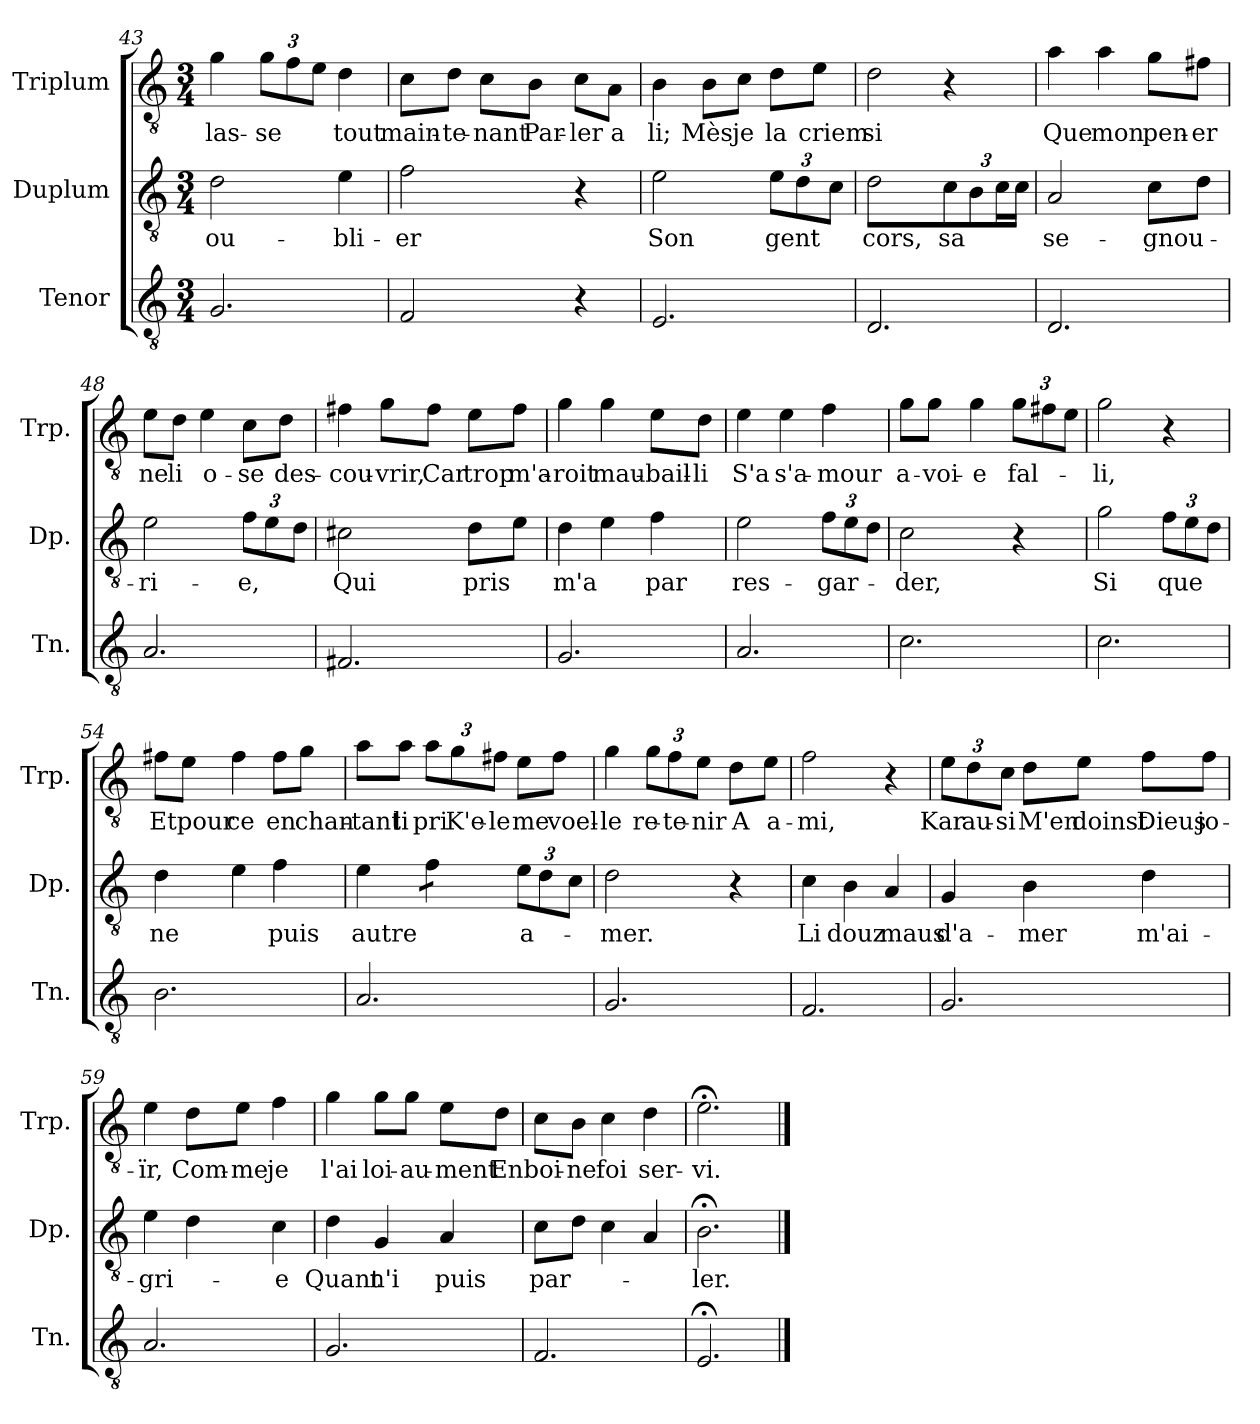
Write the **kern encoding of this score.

**kern	**kern	**text	**kern	**text
*part3	*part2	*part2	*part1	*part1
*staff3	*staff2	*staff2	*staff1	*staff1
*I"Tenor	*I"Duplum	*	*I"Triplum	*
*I'Tn.	*I'Dp.	*	*I'Trp.	*
!!LO:LB:g=z
*clefGv2	*clefGv2	*	*clefGv2	*
*k[]	*k[]	*	*k[]	*
*M3/4	*M3/4	*	*M3/4	*
=43	=43	=43	=43	=43
!	!	!LO:LY:b	!	!LO:LY:b
2.G/	2d\	ou-	4g\	-las-
*	*	*	*Xbrackettup	*
!	!	!	!	!LO:LY:b
.	.	.	12g\L	-se
.	.	.	12f\	.
.	.	.	12e\J	.
!	!	!LO:LY:b	!	!LO:LY:b
.	4e\	-bli-	4d\	tout
=44	=44	=44	=44	=44
!	!	!LO:LY:b	!	!LO:LY:b
2F/	2f\	-er	8c\L	main-
!	!	!	!	!LO:LY:b
.	.	.	8d\J	-te-
!	!	!	!	!LO:LY:b
.	.	.	8c\L	-nant
!	!	!	!	!LO:LY:b
.	.	.	8B\J	Par-
!	!	!	!	!LO:LY:b
4r	4r	.	8c\L	-ler
!	!	!	!	!LO:LY:b
.	.	.	8A\J	a
=45	=45	=45	=45	=45
!	!	!LO:LY:b	!	!LO:LY:b
2.E/	2e\	Son	4B\	li;
!	!	!	!	!LO:LY:b
.	.	.	8B\L	Mès
!	!	!	!	!LO:LY:b
.	.	.	8c\J	je
*	*Xbrackettup	*	*	*
!	!	!LO:LY:b	!	!LO:LY:b
.	12e\L	gent	8d\L	la
.	12d\	.	.	.
!	!	!	!	!LO:LY:b
.	.	.	8e\J	criem
.	12c\J	.	.	.
=46	=46	=46	=46	=46
!	!	!LO:LY:b	!	!LO:LY:b
2.D/	2d\	cors,	2d\	si
!	!	!LO:LY:b	!	!
.	12c\L	sa	4r	.
.	12B\	.	.	.
*	*tremolo	*	*	*
.	24c\	.	.	.
.	24c\JJ	.	.	.
*	*Xtremolo	*	*	*
=47	=47	=47	=47	=47
!	!	!LO:LY:b	!	!LO:LY:b
2.D/	2A/	se-	4a\	Que
!	!	!	!	!LO:LY:b
.	.	.	4a\	mon
!	!	!LO:LY:b	!	!LO:LY:b
.	8c\L	-gnou-	8g\L	pen-
!	!	!	!	!LO:LY:b
.	8d\J	.	8f#X\J	-er
!!LO:LB:g=z
=48	=48	=48	=48	=48
!	!	!LO:LY:b	!	!LO:LY:b
2.A/	2e\	-ri-	8e\L	ne
!	!	!	!	!LO:LY:b
.	.	.	8d\J	li
!	!	!	!	!LO:LY:b
.	.	.	4e\	o-
!	!	!LO:LY:b	!	!LO:LY:b
.	12f\L	-e,	8c\L	-se
.	12e\	.	.	.
!	!	!	!	!LO:LY:b
.	.	.	8d\J	des-
.	12d\J	.	.	.
=49	=49	=49	=49	=49
!	!	!LO:LY:b	!	!LO:LY:b
2.F#X/	2c#X\	Qui	4f#X\	-cou-
!	!	!	!	!LO:LY:b
.	.	.	8g\L	-vrir,
!	!	!	!	!LO:LY:b
.	.	.	8f#\J	Car
!	!	!LO:LY:b	!	!LO:LY:b
.	8d\L	pris	8e\L	trop
!	!	!	!	!LO:LY:b
.	8e\J	.	8f#\J	m'a-
=50	=50	=50	=50	=50
!	!	!LO:LY:b	!	!LO:LY:b
2.G/	4d\	m'a	4g\	-roit
!	!	!	!	!LO:LY:b
.	4e\	.	4g\	mau-
!	!	!LO:LY:b	!	!LO:LY:b
.	4f\	par	8e\L	-bail-
!	!	!	!	!LO:LY:b
.	.	.	8d\J	-li
=51	=51	=51	=51	=51
!	!	!LO:LY:b	!	!LO:LY:b
2.A/	2e\	res-	4e\	S'a
!	!	!	!	!LO:LY:b
.	.	.	4e\	s'a-
!	!	!LO:LY:b	!	!LO:LY:b
.	12f\L	-gar-	4f\	-mour
.	12e\	.	.	.
.	12d\J	.	.	.
=52	=52	=52	=52	=52
!	!	!LO:LY:b	!	!LO:LY:b
2.c\	2c\	-der,	8g\L	a-
!	!	!	!	!LO:LY:b
.	.	.	8g\J	-voi-
!	!	!	!	!LO:LY:b
.	.	.	4g\	-e
!	!	!	!	!LO:LY:b
.	4r	.	12g\L	fal-
.	.	.	12f#X\	.
.	.	.	12e\J	.
=53	=53	=53	=53	=53
!	!	!LO:LY:b	!	!LO:LY:b
2.c\	2g\	Si	2g\	-li,
!	!	!LO:LY:b	!	!
.	12f\L	que	4r	.
.	12e\	.	.	.
.	12d\J	.	.	.
!!LO:LB:g=z
=54	=54	=54	=54	=54
!	!	!LO:LY:b	!	!LO:LY:b
2.B\	4d\	ne	8f#X\L	Et
!	!	!	!	!LO:LY:b
.	.	.	8e\J	pour
!	!	!	!	!LO:LY:b
.	4e\	.	4f#\	ce
!	!	!LO:LY:b	!	!LO:LY:b
.	4f\	puis	8f#\L	en
!	!	!	!	!LO:LY:b
.	.	.	8g\J	chan-
=55	=55	=55	=55	=55
!	!	!LO:LY:b	!	!LO:LY:b
2.A/	4e\	autre	8a\L	-tant
!	!	!	!	!LO:LY:b
.	.	.	8a\J	li
!	!	!	!	!LO:LY:b
*	*tremolo	*	*	*
.	8f\L	.	12a\L	pri
!	!	!	!	!LO:LY:b
.	.	.	12g\	K'e-
.	8f\J	.	.	.
*	*Xtremolo	*	*	*
!	!	!	!	!LO:LY:b
.	.	.	12f#X\J	-le
!	!	!LO:LY:b	!	!LO:LY:b
.	12e\L	a-	8e\L	me
.	12d\	.	.	.
!	!	!	!	!LO:LY:b
.	.	.	8f#\J	voel-
.	12c\J	.	.	.
=56	=56	=56	=56	=56
!	!	!LO:LY:b	!	!LO:LY:b
2.G/	2d\	-mer.	4g\	-le
!	!	!	!	!LO:LY:b
.	.	.	12g\L	re-
!	!	!	!	!LO:LY:b
.	.	.	12f\	-te-
!	!	!	!	!LO:LY:b
.	.	.	12e\J	-nir
!	!	!	!	!LO:LY:b
.	4r	.	8d\L	A
!	!	!	!	!LO:LY:b
.	.	.	8e\J	a-
=57	=57	=57	=57	=57
!	!	!LO:LY:b	!	!LO:LY:b
2.F/	4c\	Li	2f\	-mi,
!	!	!LO:LY:b	!	!
.	4B\	douz	.	.
!	!	!LO:LY:b	!	!
.	4A/	maus	4r	.
!!LO:LB:g=z
=58	=58	=58	=58	=58
!	!	!LO:LY:b	!	!LO:LY:b
2.G/	4G/	d'a-	12e\L	Kar
!	!	!	!	!LO:LY:b
.	.	.	12d\	au-
!	!	!	!	!LO:LY:b
.	.	.	12c\J	-si
!	!	!LO:LY:b	!	!LO:LY:b
.	4B\	-mer	8d\L	M'en
!	!	!	!	!LO:LY:b
.	.	.	8e\J	doinst
!	!	!LO:LY:b	!	!LO:LY:b
.	4d\	m'ai-	8f\L	Dieus
!	!	!	!	!LO:LY:b
.	.	.	8f\J	jo-
=59	=59	=59	=59	=59
!	!	!LO:LY:b	!	!LO:LY:b
2.A/	4e\	-gri-	4e\	-ïr,
!	!	!	!	!LO:LY:b
.	4d\	.	8d\L	Com-
!	!	!	!	!LO:LY:b
.	.	.	8e\J	-me
!	!	!LO:LY:b	!	!LO:LY:b
.	4c\	-e	4f\	je
=60	=60	=60	=60	=60
!	!	!LO:LY:b	!	!LO:LY:b
2.G/	4d\	Quant	4g\	l'ai
!	!	!LO:LY:b	!	!LO:LY:b
.	4G/	n'i	8g\L	loi-
!	!	!	!	!LO:LY:b
.	.	.	8g\J	-au-
!	!	!LO:LY:b	!	!LO:LY:b
.	4A/	puis	8e\L	-ment
!	!	!	!	!LO:LY:b
.	.	.	8d\J	En
=61	=61	=61	=61	=61
!	!	!LO:LY:b	!	!LO:LY:b
2.F/	8c\L	par-	8c\L	boi-
!	!	!	!	!LO:LY:b
.	8d\J	.	8B\J	-ne
!	!	!	!	!LO:LY:b
.	4c\	.	4c\	foi
!	!	!	!	!LO:LY:b
.	4A/	.	4d\	ser-
=62	=62	=62	=62	=62
!	!	!LO:LY:b	!	!LO:LY:b
2.E;</	2.B;<\	-ler.	2.e;<\	-vi.
==	==	==	==	==
*-	*-	*-	*-	*-
